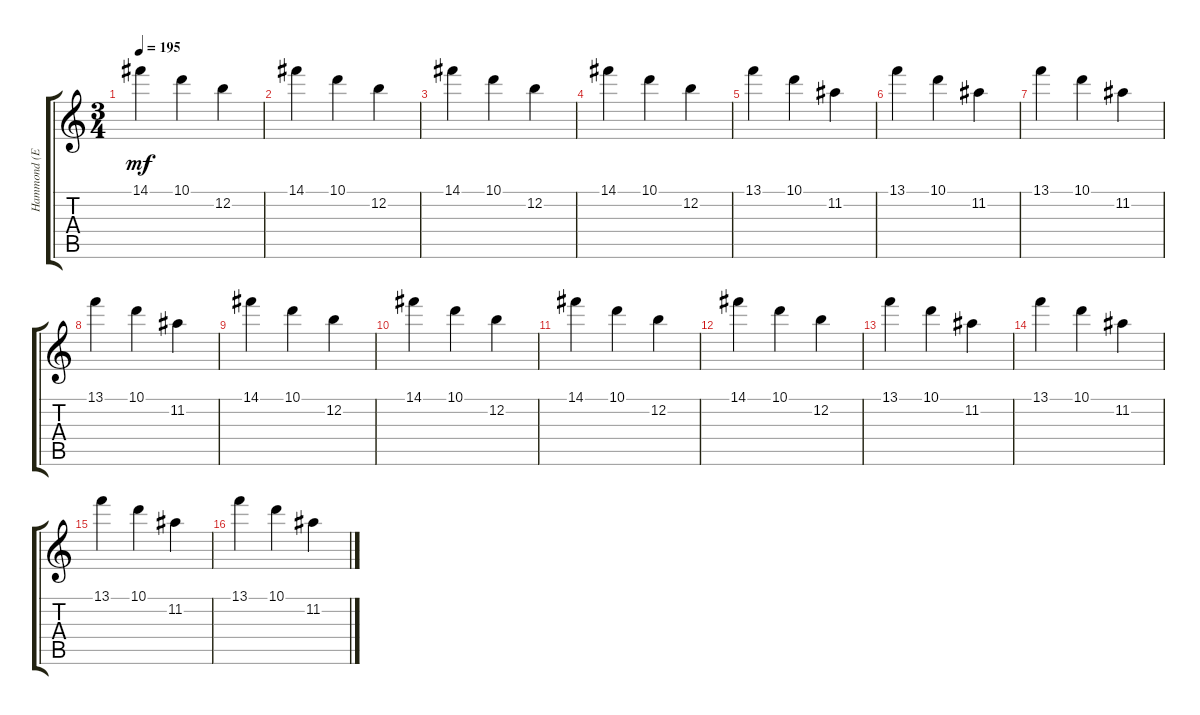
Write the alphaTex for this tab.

\track ("Hammond (Ending)" "Hammond (E") {instrument electricguitarjazz}
\staff {score tabs}
\tuning (E4 B3 G3 D3 A2 E2) {hide}
\ts (3 4)
\tempo 195
\clef g2
\ks c
14.1.4{dy mf} 10.1.4 12.2.4 |
14.1.4 10.1.4 12.2.4 |
14.1.4 10.1.4 12.2.4 |
14.1.4 10.1.4 12.2.4 |
13.1.4 10.1.4 11.2.4 |
13.1.4 10.1.4 11.2.4 |
13.1.4 10.1.4 11.2.4 |
13.1.4 10.1.4 11.2.4 |
14.1.4 10.1.4 12.2.4 |
14.1.4 10.1.4 12.2.4 |
14.1.4 10.1.4 12.2.4 |
14.1.4 10.1.4 12.2.4 |
13.1.4 10.1.4 11.2.4 |
13.1.4 10.1.4 11.2.4 |
13.1.4 10.1.4 11.2.4 |
13.1.4 10.1.4 11.2.4
